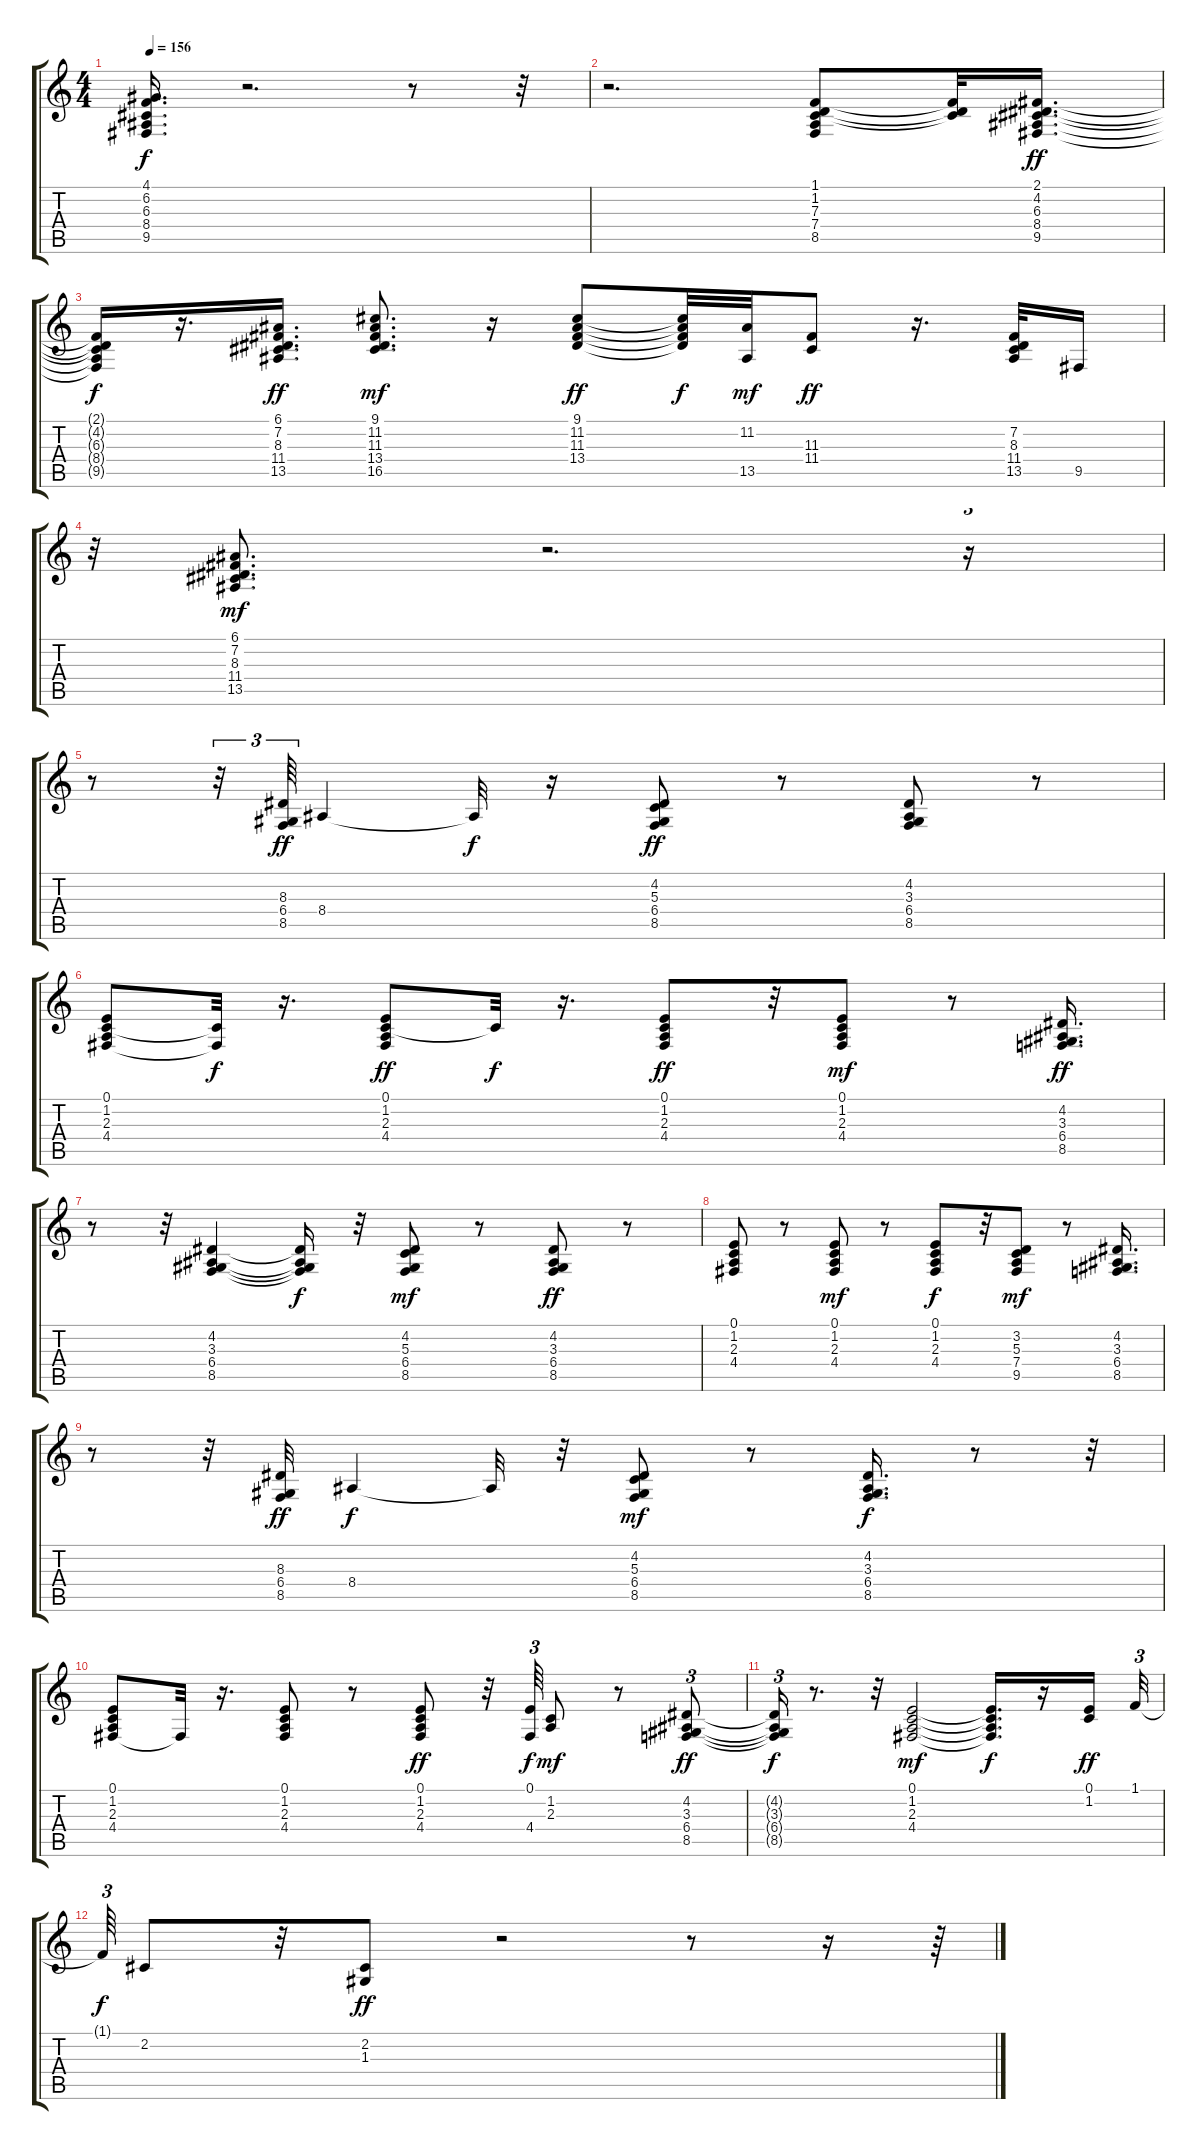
\track "" {instrument altosax}
\staff {score tabs}
\tuning (E4 B3 G3 D3 A2 E2) {hide}
\ts (4 4)
\tempo 156
\clef g2
\ks c
(4.1{t} 6.2{t} 6.3{t} 8.4{t} 9.5{t}).16{d dy f} r.2{d} r.8 r.32 |
r.2{d} (1.1 1.2 7.3 7.4 8.5).8 (1.1{t} 1.2{t} 7.3{t}).32 (2.1 4.2 6.3 8.4 9.5).16{d dy ff} |
(2.1{t} 4.2{t} 6.3{t} 8.4{t} 9.5{t}).16{dy f} r.16{d} (6.1 7.2 8.3 11.4 13.5).16{d dy ff} (9.1 11.2 11.3 13.4 16.5).8{d dy mf} r.16 (9.1 11.2 11.3 13.4).8{dy ff} (9.1{t} 11.2{t} 11.3{t} 13.4{t}).32{dy f} (11.2 13.5).32{dy mf} (11.3 11.4).8{dy ff} r.16{d} (7.2 8.3 11.4 13.5).32 9.5.16 |
r.32{tu (3 2)} (6.1 7.2 8.3 11.4 13.5).8{d dy mf} r.2{d} r.16{tu (3 2)} |
r.8 r.32{tu (3 2)} (8.3 6.4 8.5).64{tu (3 2) dy ff} 8.4.4 8.4{t}.32{dy f} r.16 (4.2 5.3 6.4 8.5).8{dy ff} r.8 (4.2 3.3 6.4 8.5).8 r.8 |
(0.1 1.2 2.3 4.4).8 (1.2{t} 4.4{t}).32{dy f} r.16{d} (0.1 1.2 2.3 4.4).8{dy ff} 1.2{t}.32{dy f} r.16{d} (0.1 1.2 2.3 4.4).8{dy ff} r.32 (0.1 1.2 2.3 4.4).8{dy mf} r.8 (4.2 3.3 6.4 8.5).16{d dy ff} |
r.8 r.32 (4.2 3.3 6.4 8.5).4 (4.2{t} 3.3{t} 6.4{t} 8.5{t}).16{dy f} r.32 (4.2 5.3 6.4 8.5).8{dy mf} r.8 (4.2 3.3 6.4 8.5).8{dy ff} r.8 |
(0.1 1.2 2.3 4.4).8 r.8 (0.1 1.2 2.3 4.4).8{dy mf} r.8 (0.1 1.2 2.3 4.4).8{dy f} r.32 (3.2 5.3 7.4 9.5).8{dy mf} r.8 (4.2 3.3 6.4 8.5).16{d} |
r.8 r.32 (8.3 6.4 8.5).32{dy ff} 8.4.4{dy f} 8.4{t}.32 r.32 (4.2 5.3 6.4 8.5).8{dy mf} r.8 (4.2 3.3 6.4 8.5).16{d dy f} r.8 r.32 |
(0.1 1.2 2.3 4.4).8 4.4{t}.32 r.16{d} (0.1 1.2 2.3 4.4).8 r.8 (0.1 1.2 2.3 4.4).8{dy ff} r.32 (0.1 4.4).64{tu (3 2) dy f} (1.2 2.3).8{dy mf} r.8 (4.2 3.3 6.4 8.5).8{tu (3 2) dy ff} |
(4.2{t} 3.3{t} 6.4{t} 8.5{t}).16{tu (3 2) dy f} r.8{d} r.32 (0.1 1.2 2.3 4.4).2{dy mf} (0.1{t} 1.2{t} 2.3{t} 4.4{t}).16{d dy f} r.16 (0.1 1.2).16{dy ff} 1.1.32{tu (3 2)} |
1.1{t}.64{tu (3 2) dy f} 2.2.8 r.32 (2.2 1.3).8{dy ff} r.2 r.8 r.16 r.64
